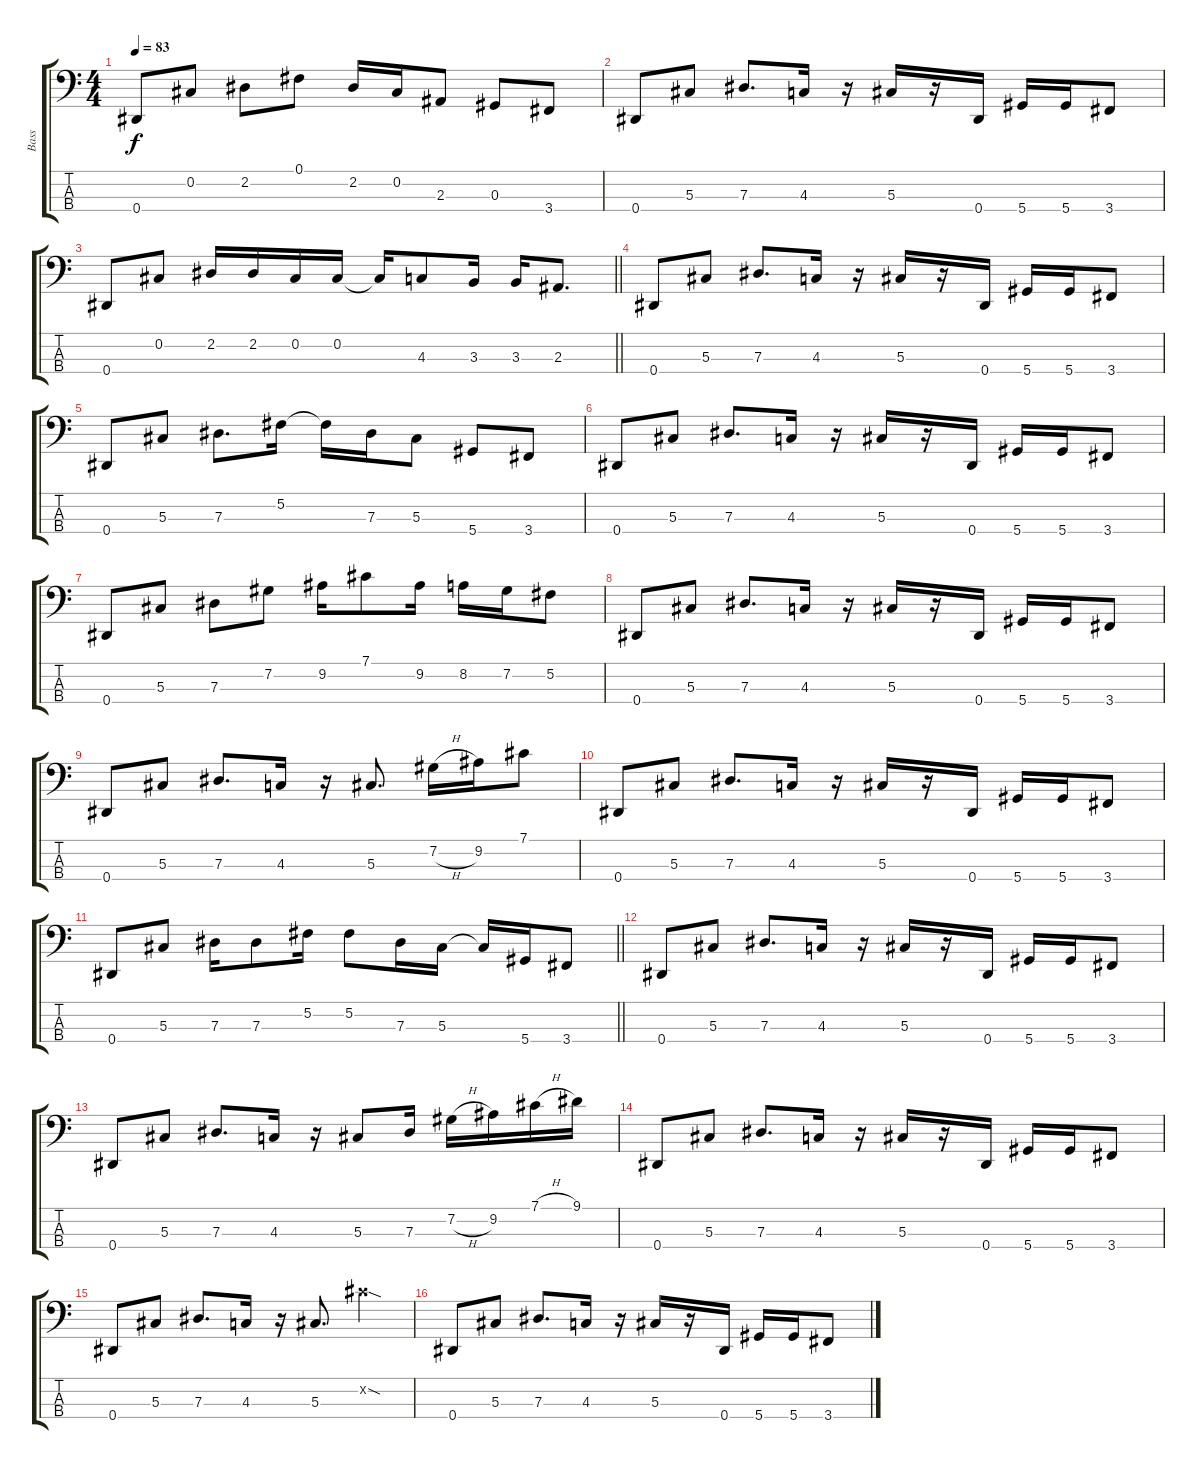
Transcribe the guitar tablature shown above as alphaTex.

\track ("Bass" "Bass") {instrument electricbasspick}
\staff {score tabs}
\tuning (Gb2 Db2 Ab1 Eb1) {hide}
\ts (4 4)
\tempo 83
\clef f4
\ks c
0.4.8{dy f} 0.2.8 2.2.8 0.1.8 2.2.16 0.2.16 2.3.8 0.3.8 3.4.8 |
0.4.8 5.3.8 7.3.8{d} 4.3.16 r.16 5.3.16 r.16 0.4.16 5.4.16 5.4.16 3.4.8 |
\barLineRight lightlight
0.4.8 0.2.8 2.2.16 2.2.16 0.2.16 0.2.16 0.2{t}.16 4.3.8 3.3.16 3.3.16 2.3.8{d} |
\section ("" " ")
0.4.8 5.3.8 7.3.8{d} 4.3.16 r.16 5.3.16 r.16 0.4.16 5.4.16 5.4.16 3.4.8 |
0.4.8 5.3.8 7.3.8{d} 5.2.16 5.2{t}.16 7.3.16 5.3.8 5.4.8 3.4.8 |
0.4.8 5.3.8 7.3.8{d} 4.3.16 r.16 5.3.16 r.16 0.4.16 5.4.16 5.4.16 3.4.8 |
0.4.8 5.3.8 7.3.8 7.2.8 9.2.16 7.1.8 9.2.16 8.2.16 7.2.16 5.2.8 |
0.4.8 5.3.8 7.3.8{d} 4.3.16 r.16 5.3.16 r.16 0.4.16 5.4.16 5.4.16 3.4.8 |
0.4.8 5.3.8 7.3.8{d} 4.3.16 r.16 5.3.8{d} 7.2{h}.16 9.2.16 7.1.8 |
0.4.8 5.3.8 7.3.8{d} 4.3.16 r.16 5.3.16 r.16 0.4.16 5.4.16 5.4.16 3.4.8 |
\barLineRight lightlight
0.4.8 5.3.8 7.3.16 7.3.8 5.2.16 5.2.8 7.3.16 5.3.16 5.3{t}.16 5.4.16 3.4.8 |
\section ("" " ")
0.4.8 5.3.8 7.3.8{d} 4.3.16 r.16 5.3.16 r.16 0.4.16 5.4.16 5.4.16 3.4.8 |
0.4.8 5.3.8 7.3.8{d} 4.3.16 r.16 5.3.8 7.3.16 7.2{h}.16 9.2.16 7.1{h}.16 9.1.16 |
0.4.8 5.3.8 7.3.8{d} 4.3.16 r.16 5.3.16 r.16 0.4.16 5.4.16 5.4.16 3.4.8 |
0.4.8 5.3.8 7.3.8{d} 4.3.16 r.16 5.3.8{d} 12.2{sod x}.4 |
0.4.8 5.3.8 7.3.8{d} 4.3.16 r.16 5.3.16 r.16 0.4.16 5.4.16 5.4.16 3.4.8
